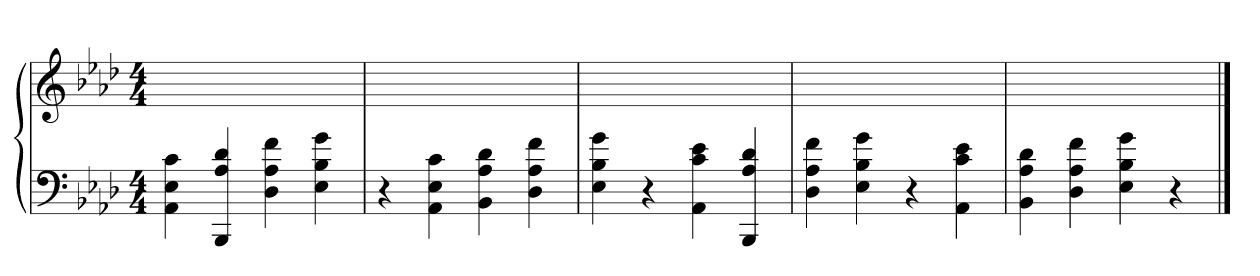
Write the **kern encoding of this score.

**kern	**kern
*part2	*part1
*staff2	*staff1
*clefF4	*clefG2
*k[b-e-a-d-]	*k[b-e-a-d-]
*A-:	*A-:
*M4/4	*M4/4
*MM60	*MM60
=1	=1
4AA- 4E- 4c	1ryy
4BBB- 4A- 4d-	.
4D- 4A- 4f	.
4E- 4B- 4g	.
=2	=2
4r	1ryy
4AA- 4E- 4c	.
4BB- 4A- 4d-	.
4D- 4A- 4f	.
=3	=3
4E- 4B- 4g	1ryy
4r	.
4AA- 4c 4e-	.
4BBB- 4A- 4d-	.
=4	=4
4D- 4A- 4f	1ryy
4E- 4B- 4g	.
4r	.
4AA- 4c 4e-	.
=5	=5
4BB- 4A- 4d-	1ryy
4D- 4A- 4f	.
4E- 4B- 4g	.
4r	.
==	==
*-	*-
